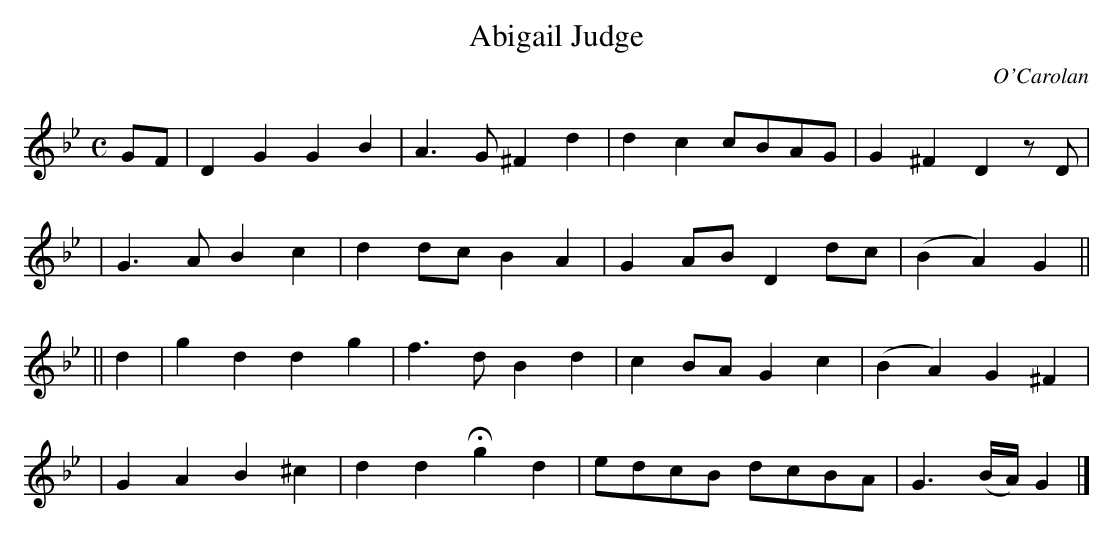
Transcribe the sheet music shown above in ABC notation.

X:1
T: Abigail Judge
C:O'Carolan
M:C
L:1/8
K:Gm
GF \
| D2G2 G2B2 | A3G ^F2d2 | d2c2 cBAG | G2^F2 D2zD |
| G3A B2c2 | d2dc B2A2 | G2AB D2dc |(B2A2) G2 ||
||d2 \
| g2d2 d2g2 | f3d B2d2 |c2BA G2c2 |(B2A2) G2^F2 |
| G2A2 B2^c2 | d2d2 Hg2d2 | edcB dcBA | G3(B/A/) G2 |]
